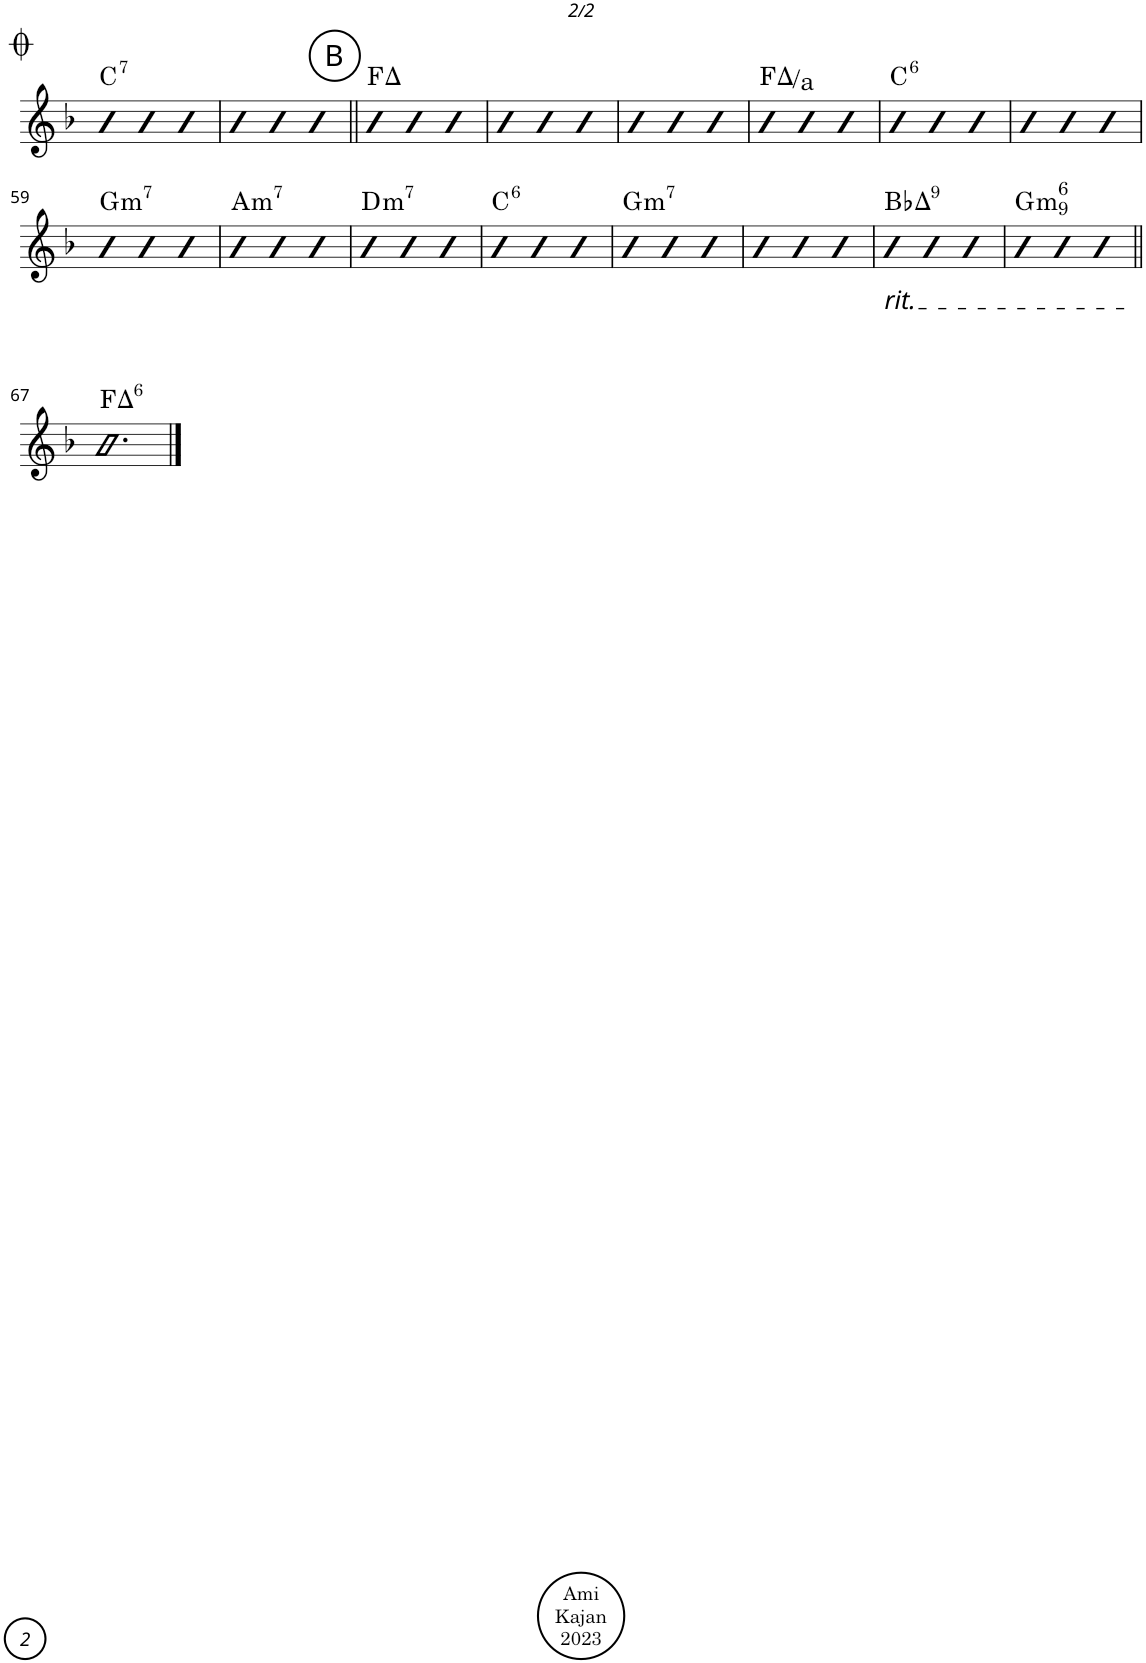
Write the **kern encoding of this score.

**kern	**harte
*part1	*part1
*staff1	*
*I"Piano	*
*I'Pno.	*
!!LO:PB:g=z
*clefG2	*
*k[b-]	*
*M3/4	*
=51	=51
!	!LO:H:kt=7
4b-	C:7
4b-	.
4b-	.
=52	=52
4b-	.
4b-	.
4b-	.
!!LO:REH:place=s1:a:cj:enc=circle:fs=14:t=B
=53||	=53||
4b-	F:maj
4b-	.
4b-	.
=54	=54
4b-	.
4b-	.
4b-	.
=55	=55
4b-	.
4b-	.
4b-	.
=56	=56
4b-	F:maj/3
4b-	.
4b-	.
=57	=57
!	!LO:H:kt=6
4b-	C:maj6
4b-	.
4b-	.
=58	=58
4b-	.
4b-	.
4b-	.
!!LO:LB:g=z
=59	=59
!	!LO:H:kt=m7
4b-	G:min7
4b-	.
4b-	.
=60	=60
!	!LO:H:kt=m7
4b-	A:min7
4b-	.
4b-	.
=61	=61
!	!LO:H:kt=m7
4b-	D:min7
4b-	.
4b-	.
=62	=62
!	!LO:H:kt=6
4b-	C:maj6
4b-	.
4b-	.
=63	=63
!	!LO:H:kt=m7
4b-	G:min7
4b-	.
4b-	.
=64	=64
4b-	.
4b-	.
4b-	.
=65	=65
!LO:TX:b:i:t=rit.	!LO:H:kt=9
4b-	Bb:maj9
4b-	.
4b-	.
=66	=66
!	!LO:H:kt=m6
4b-	G:min6(9)
4b-	.
4b-	.
!!LO:LB:g=z
=67||	=67||
!	!LO:H:kt=6
2.b-	F:maj6
==	==
*-	*-
